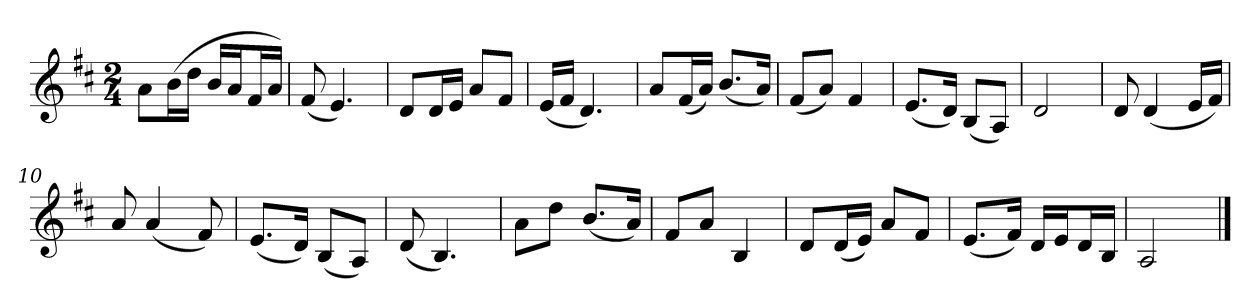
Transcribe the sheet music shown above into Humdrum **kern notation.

**kern
*part1
*staff1
*k[f#c#]
*M2/4
=1
8aL
(16bL
16ddJJ
16bLL
16aJ
16f#L
16aJJ)
=2
(8f#
4.e)
=3
8dL
16dL
16eJJ
8aL
8f#J
=4
(16eLL
16f#JJ
4.d)
=5
8aL
(16f#L
16aJJ)
(8.bL
16aJk)
=6
(8f#L
8aJ)
4f#
=7
(8.eL
16dJk)
(8BL
8AJ)
=8
2d
=9
8d
(4d
16eLL
16f#JJ)
=10
8a
(4a
8f#)
=11
(8.eL
16dJk)
(8BL
8AJ)
=12
(8d
4.B)
=13
8aL
8ddJ
(8.bL
16aJk)
=14
8f#L
8aJ
4B
=15
8dL
(16dL
16eJJ)
8aL
8f#J
=16
(8.eL
16f#Jk)
16dLL
16eJ
16dL
16BJJ
=17
2A
==
*-
